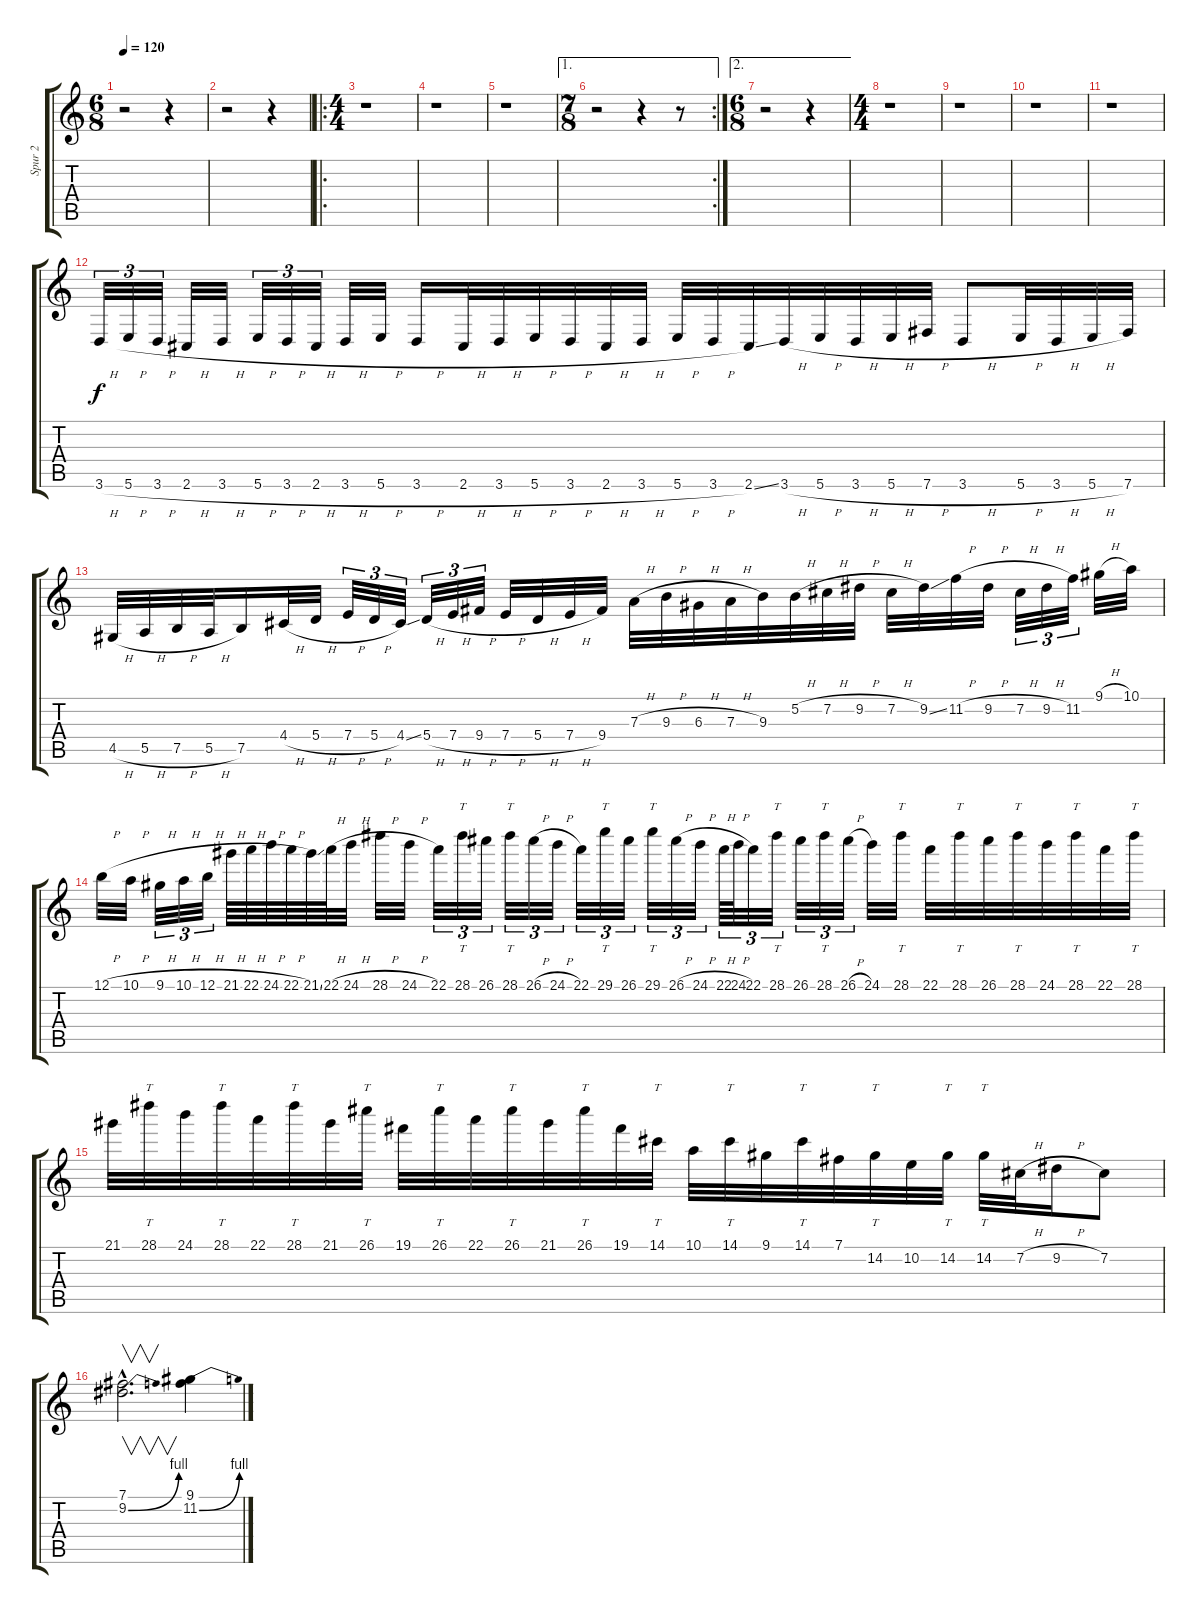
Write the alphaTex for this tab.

\track ("Spur 2" "Spur 2") {instrument distortionguitar}
\staff {score tabs}
\tuning (B3 Gb3 D3 A2 E2 B1) {hide}
\ts (6 8)
\tempo 120
\clef g2
\ks c
r.2{dy f} r.4 |
r.2 r.4 |
\ro
\ts (4 4)
r.1 |
r.1 |
r.1 |
\ae 1
\rc 2
\ts (7 8)
r.2 r.4 r.8 |
\ae 2
\ts (6 8)
r.2 r.4 |
\ts (4 4)
r.1 |
r.1 |
r.1 |
r.1 |
3.6{h}.32{tu (3 2)} 5.6{h}.32{tu (3 2)} 3.6{h}.32{tu (3 2)} 2.6{h}.32 3.6{h}.32 5.6{h}.32{tu (3 2)} 3.6{h}.32{tu (3 2)} 2.6{h}.32{tu (3 2)} 3.6{h}.32 5.6{h}.32 3.6{h}.16 2.6{h}.32 3.6{h}.32 5.6{h}.32 3.6{h}.32 2.6{h}.32 3.6{h}.32 5.6{h}.32 3.6{h}.32 2.6{ss}.32 3.6{h}.32 5.6{h}.32 3.6{h}.32 5.6{h}.32 7.6{h}.32 3.6{h}.8 5.6{h}.32 3.6{h}.32 5.6{h}.32 7.6.32 |
4.5{h}.32 5.5{h}.32 7.5{h}.32 5.5{h}.32 7.5.16 4.4{h}.32 5.4{h}.32 7.4{h}.32{tu (3 2)} 5.4{h}.32{tu (3 2)} 4.4{ss}.32{tu (3 2)} 5.4{h}.32{tu (3 2)} 7.4{h}.32{tu (3 2)} 9.4{h}.32{tu (3 2)} 7.4{h}.32 5.4{h}.32 7.4{h}.32 9.4.32 7.3{h}.32 9.3{h}.32 6.3{h}.32 7.3{h}.32 9.3.32 5.2{h}.32 7.2{h}.32 9.2{h}.32 7.2{h}.32 9.2{ss}.32 11.2{h}.32 9.2{h}.32 7.2{h}.32{tu (3 2)} 9.2{h}.32{tu (3 2)} 11.2.32{tu (3 2)} 9.1{h}.32 10.1.32 |
12.1{h}.32 10.1{h}.32 9.1{h}.32{tu (3 2)} 10.1{h}.32{tu (3 2)} 12.1{h}.32{tu (3 2)} 21.1{h}.64 22.1{h}.64 24.1{h}.64 22.1{h}.64 21.1{ss}.64 22.1{h}.64 24.1{h}.32 28.1{h}.32 24.1{h}.32 22.1.32{tu (3 2)} 28.1.32{tt tu (3 2)} 26.1.32{tu (3 2)} 28.1.32{tt tu (3 2)} 26.1{h}.32{tu (3 2)} 24.1{h}.32{tu (3 2)} 22.1.32{tu (3 2)} 29.1.32{tt tu (3 2)} 26.1.32{tu (3 2)} 29.1.32{tt tu (3 2)} 26.1{h}.32{tu (3 2)} 24.1{h}.32{tu (3 2)} 22.1{h}.64{tu (3 2)} 24.1{h}.64{tu (3 2)} 22.1.32{tu (3 2)} 28.1.32{tt tu (3 2)} 26.1.32{tu (3 2)} 28.1.32{tt tu (3 2)} 26.1{h}.32{tu (3 2)} 24.1.32 28.1.32{tt} 22.1.32 28.1.32{tt} 26.1.32 28.1.32{tt} 24.1.32 28.1.32{tt} 22.1.32 28.1.32{tt} |
21.1.32 28.1.32{tt} 24.1.32 28.1.32{tt} 22.1.32 28.1.32{tt} 21.1.32 26.1.32{tt} 19.1.32 26.1.32{tt} 22.1.32 26.1.32{tt} 21.1.32 26.1.32{tt} 19.1.32 14.1.32{tt} 10.1.32 14.1.32{tt} 9.1.32 14.1.32{tt} 7.1.32 14.2.32{tt} 10.2.32 14.2.32{tt} 14.2.32{tt} 7.2{h}.32 9.2{h}.16 7.2.8 |
(7.1{hac} 9.2{be (bend 0 0 60 4) hac}).2{v d} (9.1 11.2{be (bend 0 0 60 4)}).4
